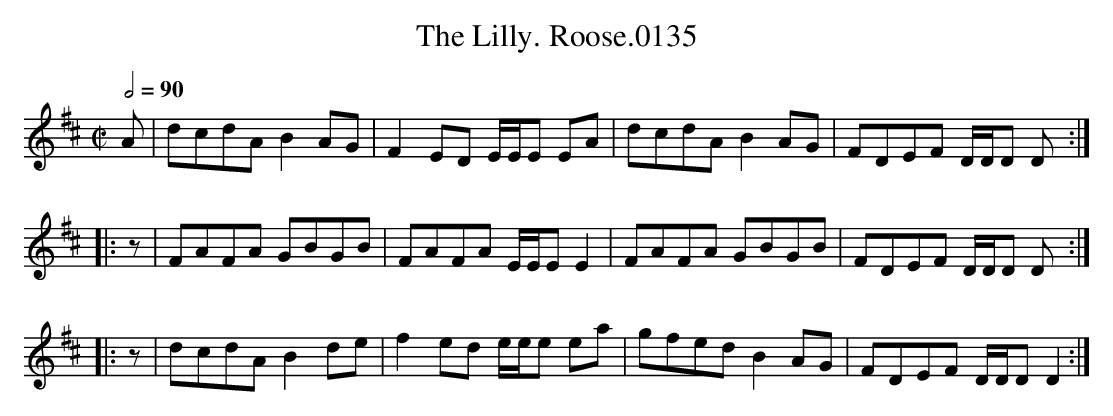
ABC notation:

X:1
T:Lilly. Roose.0135, The
M:C|
L:1/8
Q:1/2=90
K:D
A|dcdA B2 AG|F2 ED E/E/E EA|dcdA B2 AG|FDEF D/D/D D:|
|:z|FAFA GBGB|FAFA E/E/E E2|FAFA GBGB|FDEF D/D/D D:|
|:z|dcdA B2 de|f2 ed e/e/e ea|gfed B2 AG|FDEF D/D/D D2:|
